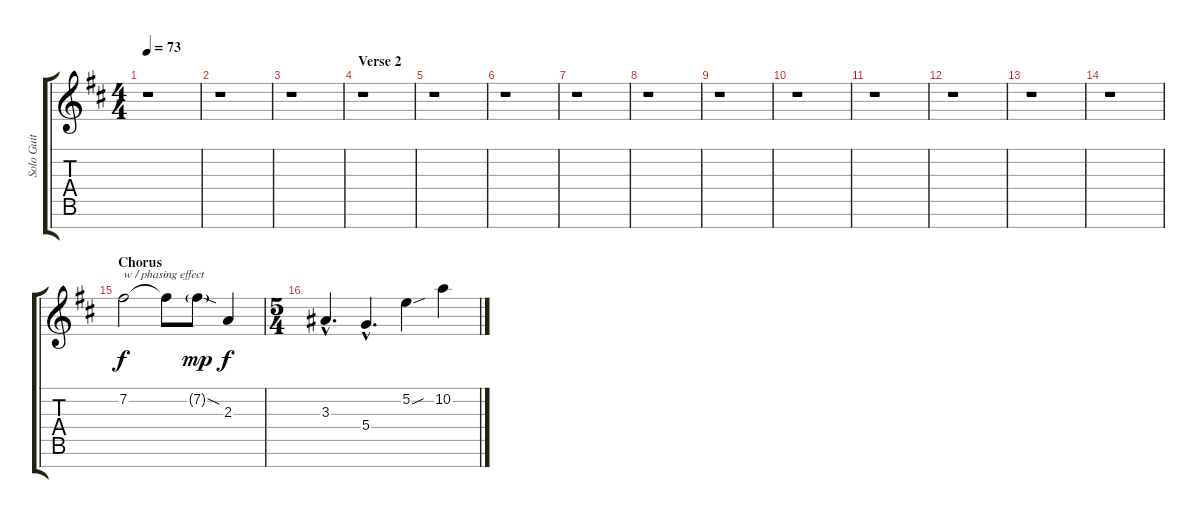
\track ("Solo Guit" "Solo Guit") {instrument distortionguitar}
\staff {score tabs}
\tuning (E4 B3 G3 D3 A2 E2 B1) {hide}
\ts (4 4)
\tempo 73
\clef g2
\ks d
r.1{dy f} |
r.1 |
r.1 |
\section ("" "Verse 2")
r.1 |
r.1 |
r.1 |
r.1 |
r.1 |
r.1 |
r.1 |
r.1 |
r.1 |
r.1 |
r.1 |
\section ("" "Chorus")
7.2.2{txt "w / phasing effect" volume 10} 7.2{t}.8 7.2{sod g}.8{dy mp} 2.3.4{dy f} |
\ts (5 4)
3.3{hac}.4{d} 5.4{hac}.4{d} 5.2{sou}.4 10.2.4
